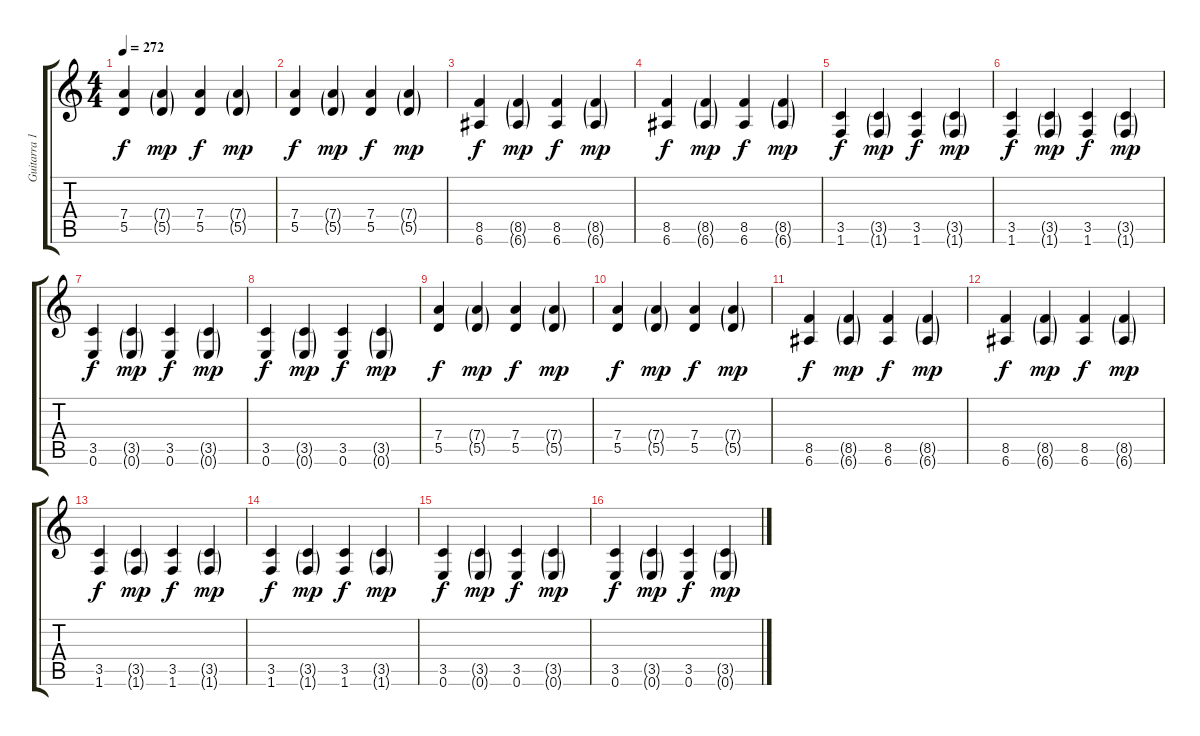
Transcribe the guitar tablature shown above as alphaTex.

\track ("Guitarra 1 (Base)" "Guitarra 1") {instrument acousticguitarnylon}
\staff {score tabs}
\tuning (E4 B3 G3 D3 A2 E2) {hide}
\ts (4 4)
\tempo 272
\clef g2
\ks c
(7.4 5.5).4{dy f instrument distortionguitar} (7.4{g} 5.5{g}).4{dy mp} (7.4 5.5).4{dy f} (7.4{g} 5.5{g}).4{dy mp} |
(7.4 5.5).4{dy f} (7.4{g} 5.5{g}).4{dy mp} (7.4 5.5).4{dy f} (7.4{g} 5.5{g}).4{dy mp} |
(8.5 6.6).4{dy f} (8.5{g} 6.6{g}).4{dy mp} (8.5 6.6).4{dy f} (8.5{g} 6.6{g}).4{dy mp} |
(8.5 6.6).4{dy f} (8.5{g} 6.6{g}).4{dy mp} (8.5 6.6).4{dy f} (8.5{g} 6.6{g}).4{dy mp} |
(3.5 1.6).4{dy f} (3.5{g} 1.6{g}).4{dy mp} (3.5 1.6).4{dy f} (3.5{g} 1.6{g}).4{dy mp} |
(3.5 1.6).4{dy f} (3.5{g} 1.6{g}).4{dy mp} (3.5 1.6).4{dy f} (3.5{g} 1.6{g}).4{dy mp} |
(3.5 0.6).4{dy f} (3.5{g} 0.6{g}).4{dy mp} (3.5 0.6).4{dy f} (3.5{g} 0.6{g}).4{dy mp} |
(3.5 0.6).4{dy f} (3.5{g} 0.6{g}).4{dy mp} (3.5 0.6).4{dy f} (3.5{g} 0.6{g}).4{dy mp} |
(7.4 5.5).4{dy f instrument distortionguitar} (7.4{g} 5.5{g}).4{dy mp} (7.4 5.5).4{dy f} (7.4{g} 5.5{g}).4{dy mp} |
(7.4 5.5).4{dy f} (7.4{g} 5.5{g}).4{dy mp} (7.4 5.5).4{dy f} (7.4{g} 5.5{g}).4{dy mp} |
(8.5 6.6).4{dy f} (8.5{g} 6.6{g}).4{dy mp} (8.5 6.6).4{dy f} (8.5{g} 6.6{g}).4{dy mp} |
(8.5 6.6).4{dy f} (8.5{g} 6.6{g}).4{dy mp} (8.5 6.6).4{dy f} (8.5{g} 6.6{g}).4{dy mp} |
(3.5 1.6).4{dy f} (3.5{g} 1.6{g}).4{dy mp} (3.5 1.6).4{dy f} (3.5{g} 1.6{g}).4{dy mp} |
(3.5 1.6).4{dy f} (3.5{g} 1.6{g}).4{dy mp} (3.5 1.6).4{dy f} (3.5{g} 1.6{g}).4{dy mp} |
(3.5 0.6).4{dy f} (3.5{g} 0.6{g}).4{dy mp} (3.5 0.6).4{dy f} (3.5{g} 0.6{g}).4{dy mp} |
(3.5 0.6).4{dy f} (3.5{g} 0.6{g}).4{dy mp} (3.5 0.6).4{dy f} (3.5{g} 0.6{g}).4{dy mp}
